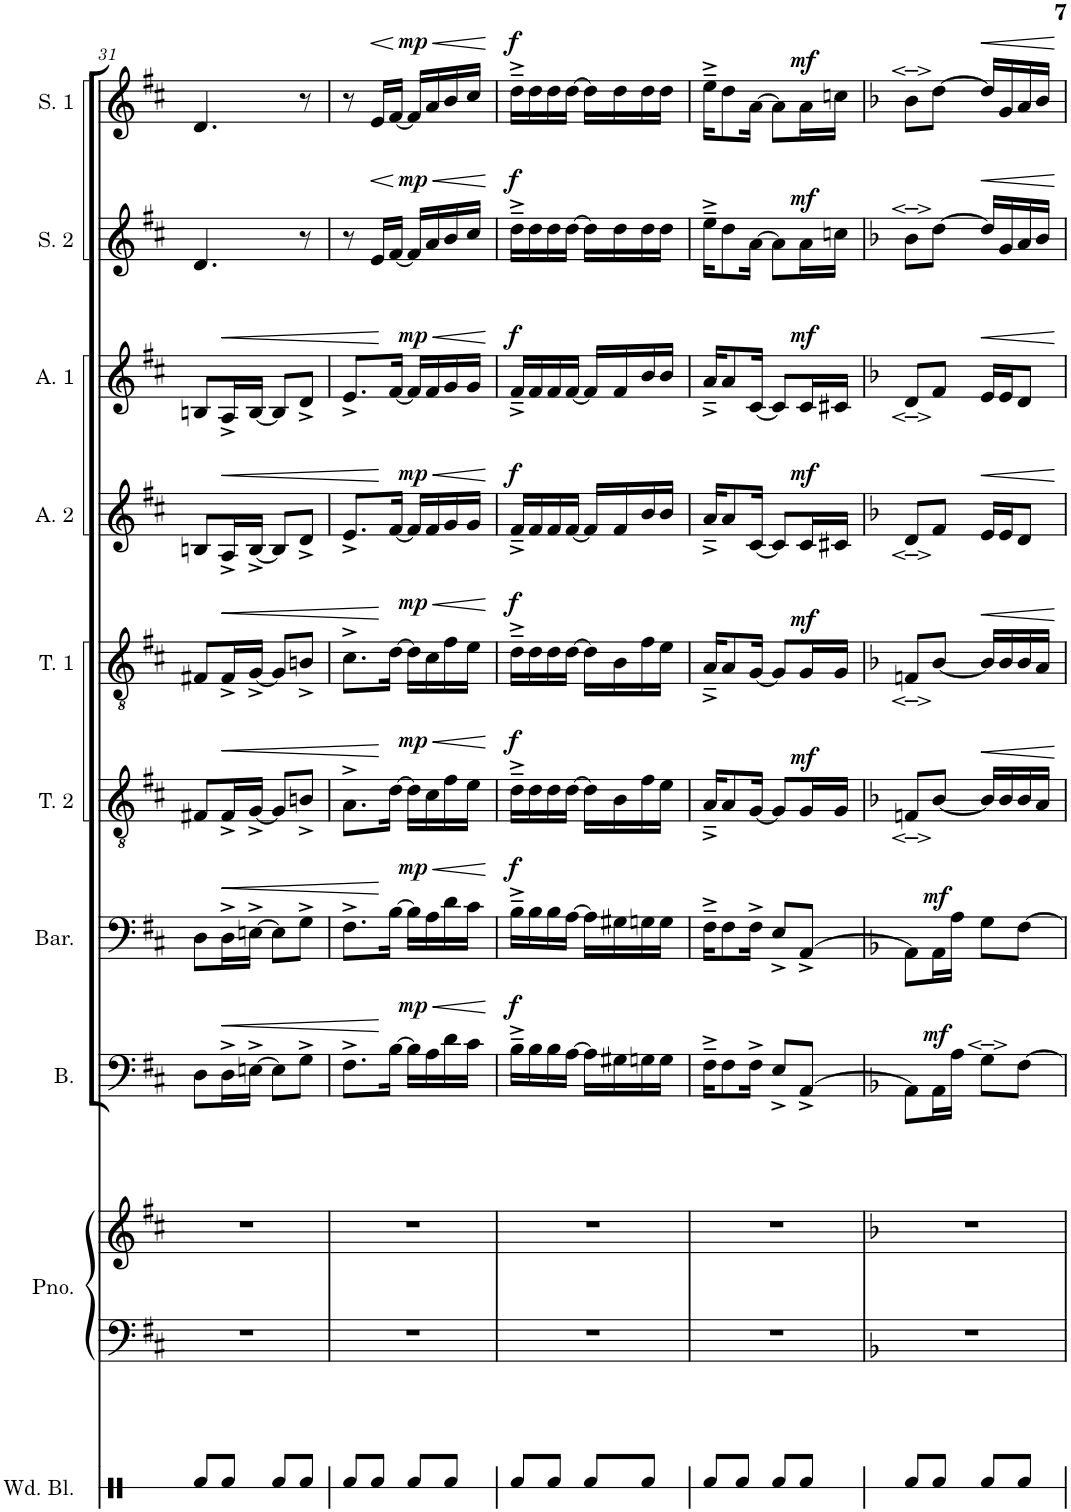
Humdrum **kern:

**kern	**kern	**kern	**kern	**dynam	**kern	**dynam	**kern	**dynam	**kern	**dynam	**kern	**dynam	**kern	**dynam	**kern	**dynam	**kern	**dynam
*part10	*part9	*part9	*part8	*part8	*part7	*part7	*part6	*part6	*part5	*part5	*part4	*part4	*part3	*part3	*part2	*part2	*part1	*part1
*staff11	*staff10	*staff9	*staff8	*staff8	*staff7	*staff7	*staff6	*staff6	*staff5	*staff5	*staff4	*staff4	*staff3	*staff3	*staff2	*staff2	*staff1	*staff1
*I"Wood Blocks	*I"Piano	*	*I"Bass	*	*I"Baritone	*	*I"Tenor 2	*	*I"Tenor 1	*	*I"Alto 2	*	*I"Alto 1	*	*I"Soprano 2	*	*I"Soprano 1	*
*I'Wd. Bl.	*I'Pno.	*	*I'B.	*	*I'Bar.	*	*I'T. 2	*	*I'T. 1	*	*I'A. 2	*	*I'A. 1	*	*I'S. 2	*	*I'S. 1	*
!!LO:PB:g=z
*clefX	*clefF4	*clefG2	*clefF4	*	*clefF4	*	*clefGv2	*	*clefGv2	*	*clefG2	*	*clefG2	*	*clefG2	*	*clefG2	*
*k[]	*k[f#c#]	*k[f#c#]	*k[f#c#]	*	*k[f#c#]	*	*k[f#c#]	*	*k[f#c#]	*	*k[f#c#]	*	*k[f#c#]	*	*k[f#c#]	*	*k[f#c#]	*
*M2/4	*M2/4	*M2/4	*M2/4	*	*M2/4	*	*M2/4	*	*M2/4	*	*M2/4	*	*M2/4	*	*M2/4	*	*M2/4	*
=31	=31	=31	=31	=31	=31	=31	=31	=31	=31	=31	=31	=31	=31	=31	=31	=31	=31	=31
8Rf/L	2r	2r	8D\L	.	8D\L	.	8F#X/L	.	8F#X/L	.	8Bn/L	.	8Bn/L	.	4.d/	.	4.d/	.
!	!	!	!	!LO:HP:b	!	!LO:HP:b	!	!LO:HP:b	!	!LO:HP:b	!	!LO:HP:b	!	!LO:HP:b	!	!	!	!
8Rf/J	.	.	16D^\L	<	16D^\L	<	16F#^/L	<	16F#^/L	<	16A^/L	<	16A^/L	<	.	.	.	.
.	.	.	[16En^\JJ	.	[16En^\JJ	.	[16G^/JJ	.	[16G^/JJ	.	[16B^/JJ	.	[16B/JJ	.	.	.	.	.
8Rf/L	.	.	8E\L]	.	8E\L]	.	8G/L]	.	8G/L]	.	8B/L]	.	8B/L]	.	.	.	.	.
8Rf/J	.	.	8G^\J	.	8G^\J	.	8Bn^/J	.	8Bn^/J	.	8d^/J	.	8d^/J	.	8r	.	8r	.
=32	=32	=32	=32	=32	=32	=32	=32	=32	=32	=32	=32	=32	=32	=32	=32	=32	=32	=32
8Rf/L	2r	2r	8.F#^\L	.	8.F#^\L	.	8.A^\L	.	8.c#^\L	.	8.e^/L	.	8.e^/L	.	8r	.	8r	.
!	!	!	!	!	!	!	!	!	!	!	!	!	!	!	!	!LO:HP:b	!	!LO:HP:b
8Rf/J	.	.	.	.	.	.	.	.	.	.	.	.	.	.	16e/LL	<	16e/LL	<
.	.	.	[16B\Jk	[	[16B\Jk	[	[16d\Jk	[	[16d\Jk	[	[16f#/Jk	[	[16f#/Jk	[	[16f#/JJ	.	[16f#/JJ	.
!	!	!	!	!LO:HP:b	!	!LO:HP:b	!	!LO:HP:b	!	!LO:HP:b	!	!LO:HP:b	!	!LO:HP:b	!	!LO:HP:n=1:b	!	!LO:HP:n=1:b
!	!	!	!	!LO:DY:n=1:a	!	!LO:DY:n=1:a	!	!LO:DY:n=1:a	!	!LO:DY:n=1:a	!	!LO:DY:n=1:a	!	!LO:DY:n=1:a	!	!LO:DY:n=1:a	!	!LO:DY:n=1:a
8Rf/L	.	.	16B\LL]	< mp	16B\LL]	< mp	16d\LL]	< mp	16d\LL]	< mp	16f#/LL]	< mp	16f#/LL]	< mp	16f#/LL]	[ < mp	16f#/LL]	[ < mp
.	.	.	16A\	.	16A\	.	16c#\	.	16c#\	.	16f#/	.	16f#/	.	16a/	.	16a/	.
8Rf/J	.	.	16d\	.	16d\	.	16f#\	.	16f#\	.	16g/	.	16g/	.	16b/	.	16b/	.
.	.	.	16c#\JJ	.	16c#\JJ	.	16e\JJ	.	16e\JJ	.	16g/JJ	.	16g/JJ	.	16cc#/JJ	.	16cc#/JJ	.
.	.	.	.	[	.	[	.	[	.	[	.	[	.	[	.	[	.	[
=33	=33	=33	=33	=33	=33	=33	=33	=33	=33	=33	=33	=33	=33	=33	=33	=33	=33	=33
!	!	!	!	!LO:DY:a	!	!LO:DY:a	!	!LO:DY:a	!	!LO:DY:a	!	!LO:DY:a	!	!LO:DY:a	!	!LO:DY:a	!	!LO:DY:a
8Rf/L	2r	2r	16B~^\LL	f	16B~^\LL	f	16d~^\LL	f	16d~^\LL	f	16f#~^/LL	f	16f#~^/LL	f	16dd~^\LL	f	16dd~^\LL	f
.	.	.	16B\	.	16B\	.	16d\	.	16d\	.	16f#/	.	16f#/	.	16dd\	.	16dd\	.
8Rf/J	.	.	16B\	.	16B\	.	16d\	.	16d\	.	16f#/	.	16f#/	.	16dd\	.	16dd\	.
.	.	.	[16A\JJ	.	[16A\JJ	.	[16d\JJ	.	[16d\JJ	.	[16f#/JJ	.	[16f#/JJ	.	[16dd\JJ	.	[16dd\JJ	.
8Rf/L	.	.	16A\LL]	.	16A\LL]	.	16d\LL]	.	16d\LL]	.	16f#/LL]	.	16f#/LL]	.	16dd\LL]	.	16dd\LL]	.
.	.	.	16G#X\	.	16G#X\	.	16B\	.	16B\	.	16f#/	.	16f#/	.	16dd\	.	16dd\	.
8Rf/J	.	.	16Gn\	.	16Gn\	.	16f#\	.	16f#\	.	16b/	.	16b/	.	16dd\	.	16dd\	.
.	.	.	16G\JJ	.	16G\JJ	.	16e\JJ	.	16e\JJ	.	16b/JJ	.	16b/JJ	.	16dd\JJ	.	16dd\JJ	.
=34	=34	=34	=34	=34	=34	=34	=34	=34	=34	=34	=34	=34	=34	=34	=34	=34	=34	=34
8Rf/L	2r	2r	16F#~^\KL	.	16F#~^\KL	.	16A~^/KL	.	16A~^/KL	.	16a~^/KL	.	16a~^/KL	.	16ee~^\KL	.	16ee~^\KL	.
.	.	.	8F#\	.	8F#\	.	8A/	.	8A/	.	8a/	.	8a/	.	8dd\	.	8dd\	.
8Rf/J	.	.	.	.	.	.	.	.	.	.	.	.	.	.	.	.	.	.
.	.	.	16F#^\Jk	.	16F#^\Jk	.	[16G/Jk	.	[16G/Jk	.	[16c#/Jk	.	[16c#/Jk	.	[16a\Jk	.	[16a\Jk	.
8Rf/L	.	.	8E^/L	.	8E^/L	.	8G/L]	.	8G/L]	.	8c#/L]	.	8c#/L]	.	8a\L]	.	8a\L]	.
!	!	!	!	!	!	!	!	!LO:DY:a	!	!LO:DY:a	!	!LO:DY:a	!	!LO:DY:a	!	!LO:DY:a	!	!LO:DY:a
8Rf/J	.	.	[8AA^/J	.	[8AA^/J	.	16G/L	mf	16G/L	mf	16c#/L	mf	16c#/L	mf	16a\L	mf	16a\L	mf
.	.	.	.	.	.	.	16G/JJ	.	16G/JJ	.	16c#X/JJ	.	16c#X/JJ	.	16ccn\JJ	.	16ccn\JJ	.
=35	=35	=35	=35	=35	=35	=35	=35	=35	=35	=35	=35	=35	=35	=35	=35	=35	=35	=35
*	*k[b-]	*k[b-]	*k[b-]	*	*k[b-]	*	*k[b-]	*	*k[b-]	*	*k[b-]	*	*k[b-]	*	*k[b-]	*	*k[b-]	*
8Rf/L	2r	2r	8AA\L]	.	8AA\L]	.	8Fn~/L	.	8Fn~/L	.	8d~/L	.	8d~/L	.	8b-~\L	.	8b-~\L	.
!	!	!	!	!LO:DY:a	!	!LO:DY:a	!	!	!	!	!	!	!	!	!	!	!	!
8Rf/J	.	.	16AA\L	mf	16AA\L	mf	[8B-/J	.	[8B-/J	.	8f/J	.	8f/J	.	[8dd\J	.	[8dd\J	.
.	.	.	16A\JJ	.	16A\JJ	.	.	.	.	.	.	.	.	.	.	.	.	.
!	!	!	!	!	!	!	!	!LO:HP:b	!	!LO:HP:b	!	!LO:HP:b	!	!LO:HP:b	!	!LO:HP:b	!	!LO:HP:b
8Rf/L	.	.	8G~\L	.	8G\L	.	16B-/LL]	<	16B-/LL]	<	16e/LL	<	16e/LL	<	16dd/LL]	<	16dd/LL]	<
.	.	.	.	.	.	.	16B-/	.	16B-/	.	16e/J	.	16e/J	.	16g/	.	16g/	.
8Rf/J	.	.	[8F\J	.	[8F\J	.	16B-/	.	16B-/	.	8d/J	.	8d/J	.	16a/	.	16a/	.
.	.	.	.	.	.	.	16A/JJ	.	16A/JJ	.	.	.	.	.	16b-/JJ	.	16b-/JJ	.
.	.	.	.	.	.	.	.	[	.	[	.	[	.	[	.	[	.	[
=	=	=	=	=	=	=	=	=	=	=	=	=	=	=	=	=	=	=
*-	*-	*-	*-	*-	*-	*-	*-	*-	*-	*-	*-	*-	*-	*-	*-	*-	*-	*-
